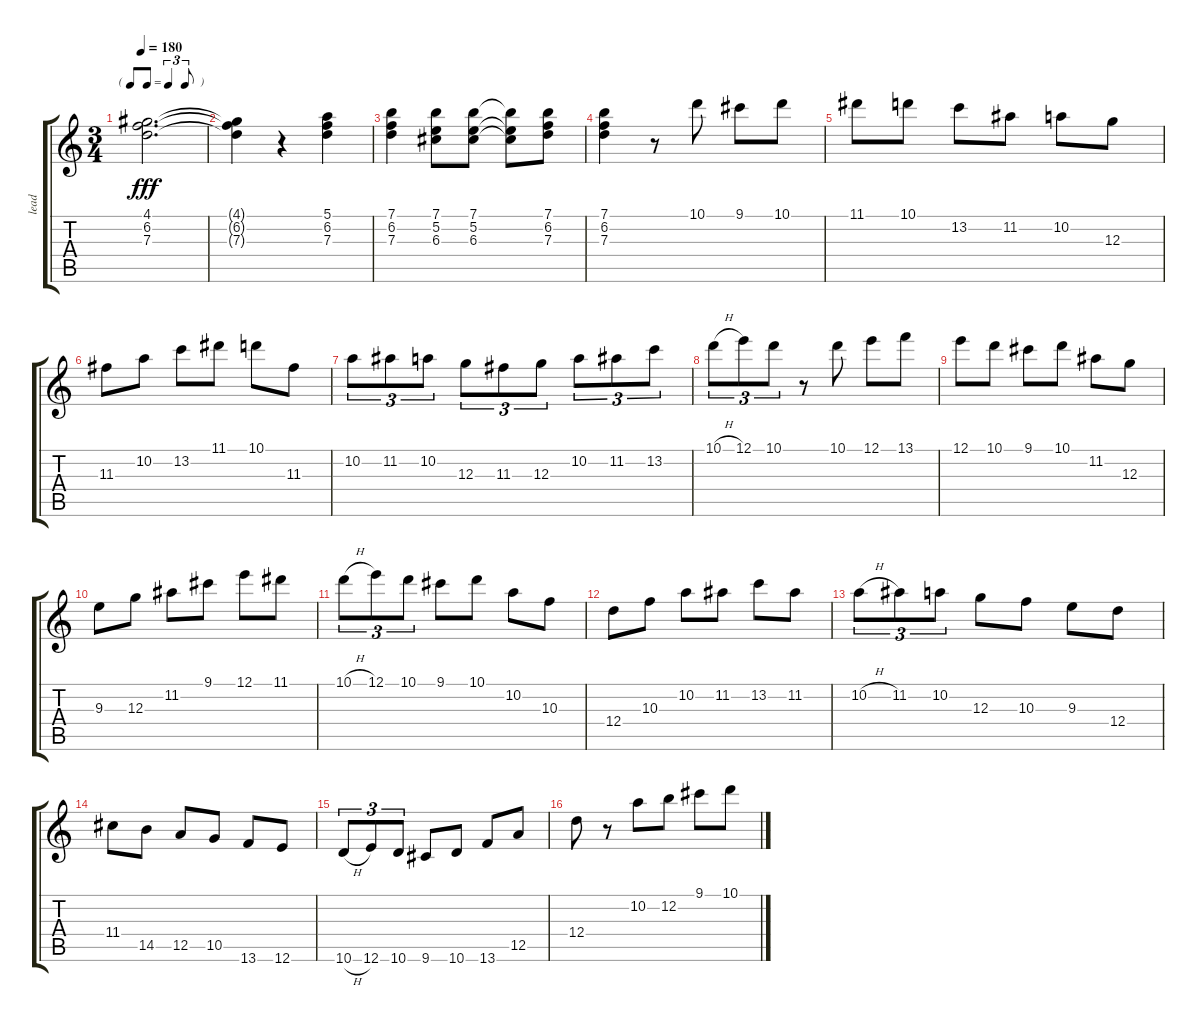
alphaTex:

\track ("lead" "lead") {instrument acousticguitarsteel}
\staff {score tabs}
\tuning (E4 B3 G3 D3 A2 E2) {hide}
\ts (3 4)
\tf triplet8th
\tempo 180
\clef g2
\ks c
(4.1 6.2 7.3).2{d dy fff} |
(4.1{t} 6.2{t} 7.3{t}).4 r.4 (5.1 6.2 7.3).4 |
(7.1 6.2 7.3).4 (7.1 5.2 6.3).8 (7.1 5.2 6.3).8 (7.1{t} 5.2{t} 6.3{t}).8 (7.1 6.2 7.3).8 |
(7.1 6.2 7.3).4 r.8 10.1.8 9.1.8 10.1.8 |
11.1.8 10.1.8 13.2.8 11.2.8 10.2.8 12.3.8 |
11.3.8 10.2.8 13.2.8 11.1.8 10.1.8 11.3.8 |
10.2.8{tu (3 2)} 11.2.8{tu (3 2)} 10.2.8{tu (3 2)} 12.3.8{tu (3 2)} 11.3.8{tu (3 2)} 12.3.8{tu (3 2)} 10.2.8{tu (3 2)} 11.2.8{tu (3 2)} 13.2.8{tu (3 2)} |
10.1{h}.8{tu (3 2)} 12.1.8{tu (3 2)} 10.1.8{tu (3 2)} r.8 10.1.8 12.1.8 13.1.8 |
12.1.8 10.1.8 9.1.8 10.1.8 11.2.8 12.3.8 |
9.3.8 12.3.8 11.2.8 9.1.8 12.1.8 11.1.8 |
10.1{h}.8{tu (3 2)} 12.1.8{tu (3 2)} 10.1.8{tu (3 2)} 9.1.8 10.1.8 10.2.8 10.3.8 |
12.4.8 10.3.8 10.2.8 11.2.8 13.2.8 11.2.8 |
10.2{h}.8{tu (3 2)} 11.2.8{tu (3 2)} 10.2.8{tu (3 2)} 12.3.8 10.3.8 9.3.8 12.4.8 |
11.4.8 14.5.8 12.5.8 10.5.8 13.6.8 12.6.8 |
10.6{h}.8{tu (3 2)} 12.6.8{tu (3 2)} 10.6.8{tu (3 2)} 9.6.8 10.6.8 13.6.8 12.5.8 |
12.4.8 r.8 10.2.8 12.2.8 9.1.8 10.1.8
